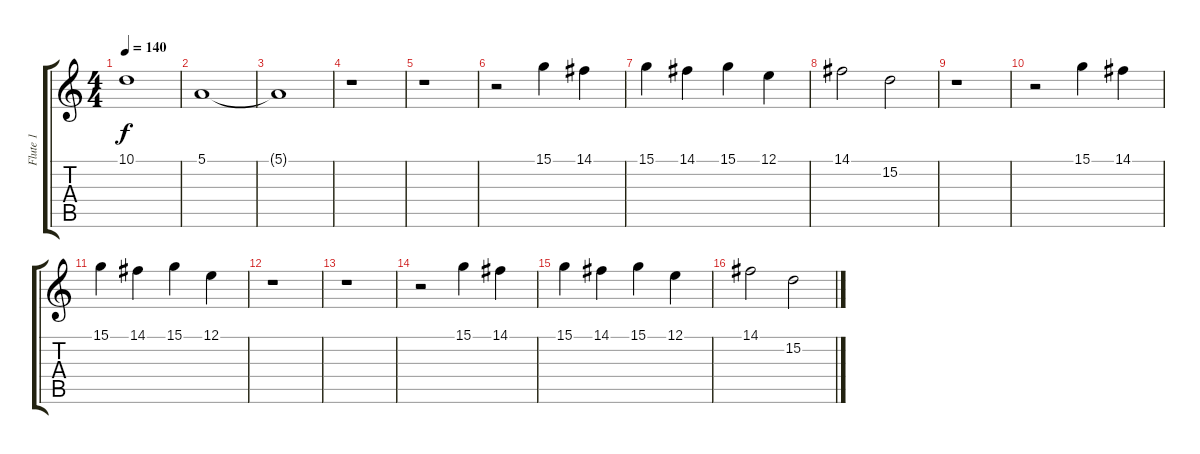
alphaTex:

\track ("Flute 1" "Flute 1") {instrument flute}
\staff {score tabs}
\tuning (E4 B3 G3 D3 A2 E2) {hide}
\ts (4 4)
\tempo 140
\clef g2
\ks c
10.1{t}.1{dy f} |
5.1.1{volume 12} |
5.1{t}.1 |
r.1 |
r.1 |
r.2 15.1.4 14.1.4 |
15.1.4 14.1.4 15.1.4 12.1.4 |
14.1.2 15.2.2 |
r.1 |
r.2 15.1.4 14.1.4 |
15.1.4 14.1.4 15.1.4 12.1.4 |
r.1 |
r.1 |
r.2 15.1.4 14.1.4 |
15.1.4 14.1.4 15.1.4 12.1.4 |
14.1.2 15.2.2
